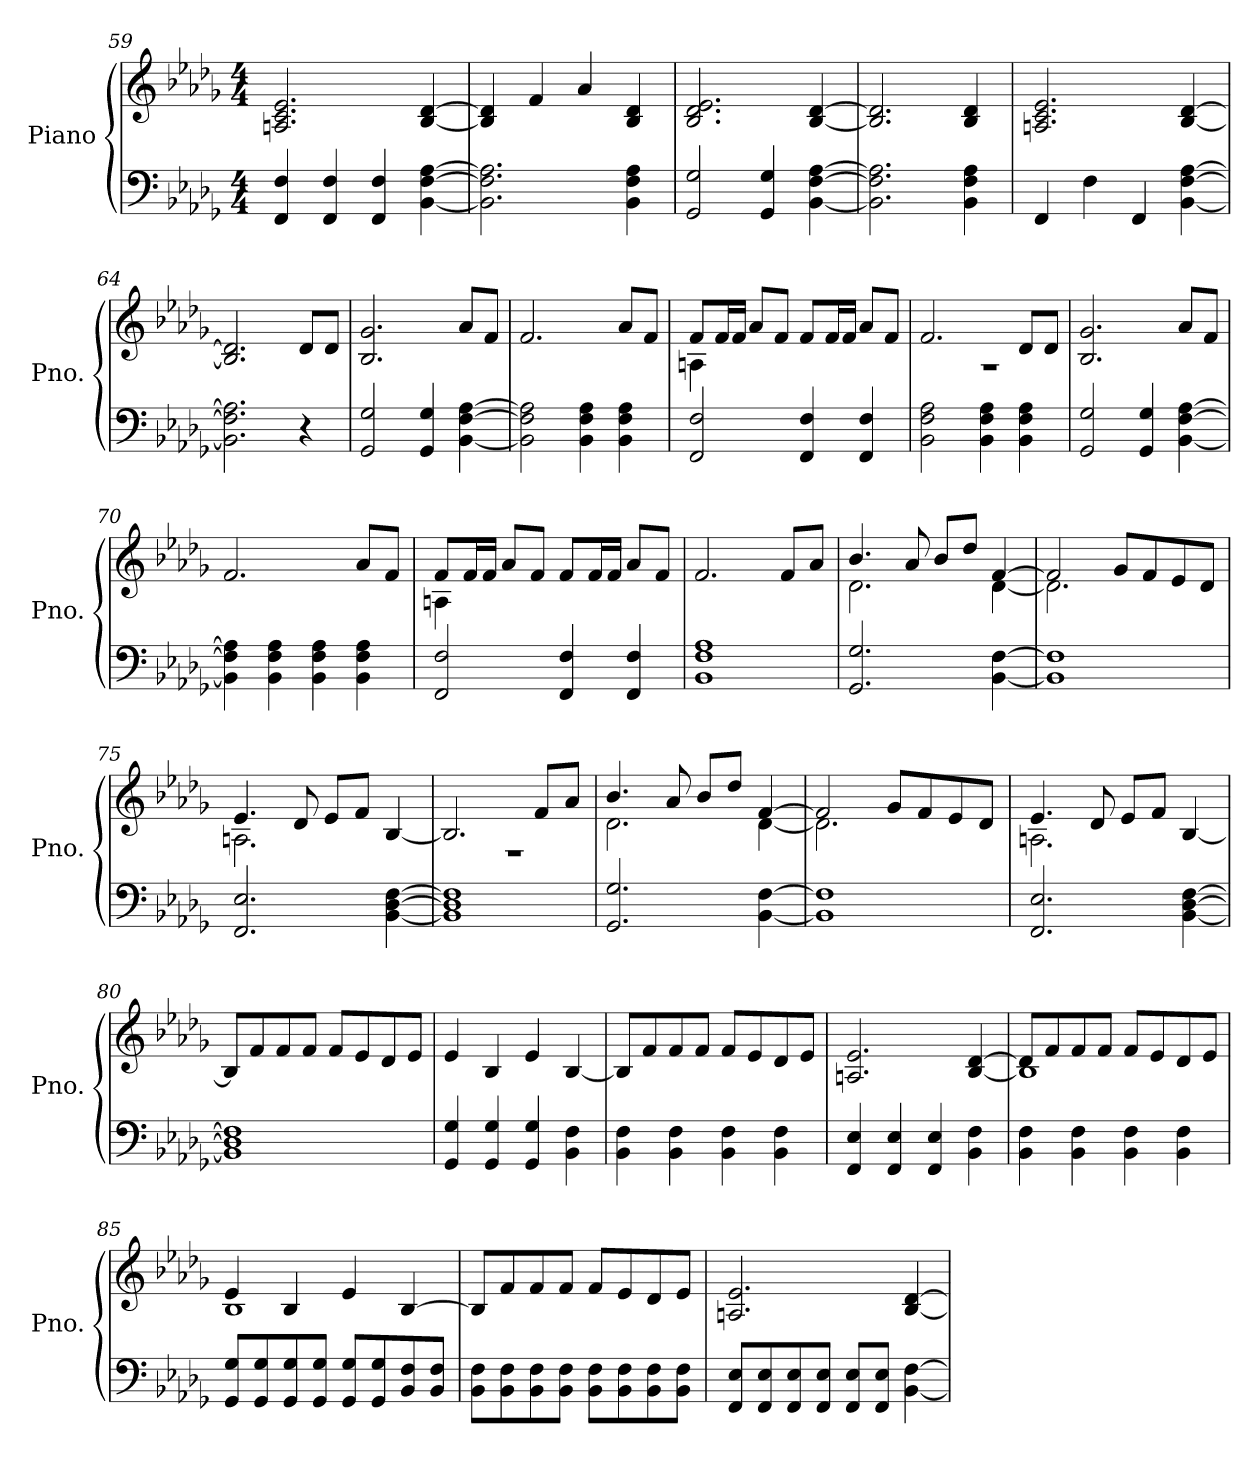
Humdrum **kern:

**kern	**kern
*part1	*part1
*staff2	*staff1
*I"Piano	*
*I'Pno.	*
*clefF4	*clefG2
*k[b-e-a-d-g-]	*k[b-e-a-d-g-]
*M4/4	*M4/4
=59	=59
4FF/ 4F/	2.An/ 2.c/ 2.e-/
4FF/ 4F/	.
4FF/ 4F/	.
[4BB-\ [4F\ [4A-\	[4B-/ [4d-/
=60	=60
2.BB-\] 2.F\] 2.A-\]	4B-/] 4d-/]
.	4f/
.	4a-/
4BB-\ 4F\ 4A-\	4B-/ 4d-/
=61	=61
2GG-/ 2G-/	2.B-/ 2.d-/ 2.e-/
4GG-/ 4G-/	.
[4BB-\ [4F\ [4A-\	[4B-/ [4d-/
=62	=62
2.BB-\] 2.F\] 2.A-\]	2.B-/] 2.d-/]
4BB-\ 4F\ 4A-\	4B-/ 4d-/
=63	=63
4FF/	2.An/ 2.c/ 2.e-/
4F\	.
4FF/	.
[4BB-\ [4F\ [4A-\	[4B-/ [4d-/
=64	=64
2.BB-\] 2.F\] 2.A-\]	2.B-/] 2.d-/]
4r	8d-/L
.	8d-/J
=65	=65
2GG-/ 2G-/	2.B-/ 2.g-/
4GG-/ 4G-/	.
[4BB-\ [4F\ [4A-\	8a-/L
.	8f/J
=66	=66
2BB-\] 2F\] 2A-\]	2.f/
4BB-\ 4F\ 4A-\	.
4BB-\ 4F\ 4A-\	8a-/L
.	8f/J
!!LO:LB:g=z
=67	=67
*	*^
2FF/ 2F/	8f/L	4An\
.	16f/L	.
.	16f/JJ	.
.	8a-/L	2.ryy
.	8f/J	.
4FF/ 4F/	8f/L	.
.	16f/L	.
.	16f/JJ	.
4FF/ 4F/	8a-/L	.
.	8f/J	.
=68	=68	=68
2BB-\ 2F\ 2A-\	2.f/	1r
4BB-\ 4F\ 4A-\	.	.
4BB-\ 4F\ 4A-\	8d-/L	.
.	8d-/J	.
*	*v	*v
=69	=69
2GG-/ 2G-/	2.B-/ 2.g-/
4GG-/ 4G-/	.
[4BB-\ [4F\ [4A-\	8a-/L
.	8f/J
=70	=70
4BB-\] 4F\] 4A-\]	2.f/
4BB-\ 4F\ 4A-\	.
4BB-\ 4F\ 4A-\	.
4BB-\ 4F\ 4A-\	8a-/L
.	8f/J
=71	=71
*	*^
2FF/ 2F/	8f/L	4An\
.	16f/L	.
.	16f/JJ	.
.	8a-/L	2.ryy
.	8f/J	.
4FF/ 4F/	8f/L	.
.	16f/L	.
.	16f/JJ	.
4FF/ 4F/	8a-/L	.
.	8f/J	.
*	*v	*v
=72	=72
1BB- 1F 1A-	2.f/
.	8f/L
.	8a-/J
!!LO:LB:g=z
=73	=73
*	*^
2.GG-/ 2.G-/	4.b-/	2.d-\
.	8a-/	.
.	8b-/L	.
.	8dd-/J	.
[4BB-\ [4F\	[4f/	[4d-\
=74	=74	=74
1BB-] 1F]	2f/]	2.d-\]
.	8g-/L	.
.	8f/	.
.	8e-/	4ryy
.	8d-/J	.
=75	=75	=75
2.FF/ 2.E-/	4.e-/	2.An\
.	8d-/	.
.	8e-/L	.
.	8f/J	.
[4BB-\ [4D-\ [4F\	[4B-/	4ryy
=76	=76	=76
1BB-] 1D-] 1F]	2.B-/]	1r
.	8f/L	.
.	8a-/J	.
=77	=77	=77
2.GG-/ 2.G-/	4.b-/	2.d-\
.	8a-/	.
.	8b-/L	.
.	8dd-/J	.
[4BB-\ [4F\	[4f/	[4d-\
=78	=78	=78
1BB-] 1F]	2f/]	2.d-\]
.	8g-/L	.
.	8f/	.
.	8e-/	4ryy
.	8d-/J	.
!!LO:LB:g=z	!!
=79	=79	=79
2.FF/ 2.E-/	4.e-/	2.An\
.	8d-/	.
.	8e-/L	.
.	8f/J	.
[4BB-\ [4D-\ [4F\	[4B-/	4ryy
*	*v	*v
=80	=80
1BB-] 1D-] 1F]	8B-/L]
.	8f/
.	8f/
.	8f/J
.	8f/L
.	8e-/
.	8d-/
.	8e-/J
=81	=81
4GG-/ 4G-/	4e-/
4GG-/ 4G-/	4B-/
4GG-/ 4G-/	4e-/
4BB-\ 4F\	[4B-/
=82	=82
4BB-\ 4F\	8B-/L]
.	8f/
4BB-\ 4F\	8f/
.	8f/J
4BB-\ 4F\	8f/L
.	8e-/
4BB-\ 4F\	8d-/
.	8e-/J
=83	=83
4FF/ 4E-/	2.An/ 2.e-/
4FF/ 4E-/	.
4FF/ 4E-/	.
4BB-\ 4F\	[4B-/ [4d-/
=84	=84
*	*^
4BB-\ 4F\	8d-/L]	1B-]
.	8f/	.
4BB-\ 4F\	8f/	.
.	8f/J	.
4BB-\ 4F\	8f/L	.
.	8e-/	.
4BB-\ 4F\	8d-/	.
.	8e-/J	.
!!LO:LB:g=z	!!
=85	=85	=85
8GG-/ 8G-/L	4e-/	1B-
8GG-/ 8G-/	.	.
8GG-/ 8G-/	4B-/	.
8GG-/ 8G-/J	.	.
8GG-/ 8G-/L	4e-/	.
8GG-/ 8G-/	.	.
8BB-/ 8F/	[4B-/	.
8BB-/ 8F/J	.	.
*	*v	*v
=86	=86
8BB-\ 8F\L	8B-/L]
8BB-\ 8F\	8f/
8BB-\ 8F\	8f/
8BB-\ 8F\J	8f/J
8BB-\ 8F\L	8f/L
8BB-\ 8F\	8e-/
8BB-\ 8F\	8d-/
8BB-\ 8F\J	8e-/J
=87	=87
8FF/ 8E-/L	2.An/ 2.e-/
8FF/ 8E-/	.
8FF/ 8E-/	.
8FF/ 8E-/J	.
8FF/ 8E-/L	.
8FF/ 8E-/J	.
[4BB-\ [4F\	[4B-/ [4d-/
=	=
*-	*-
